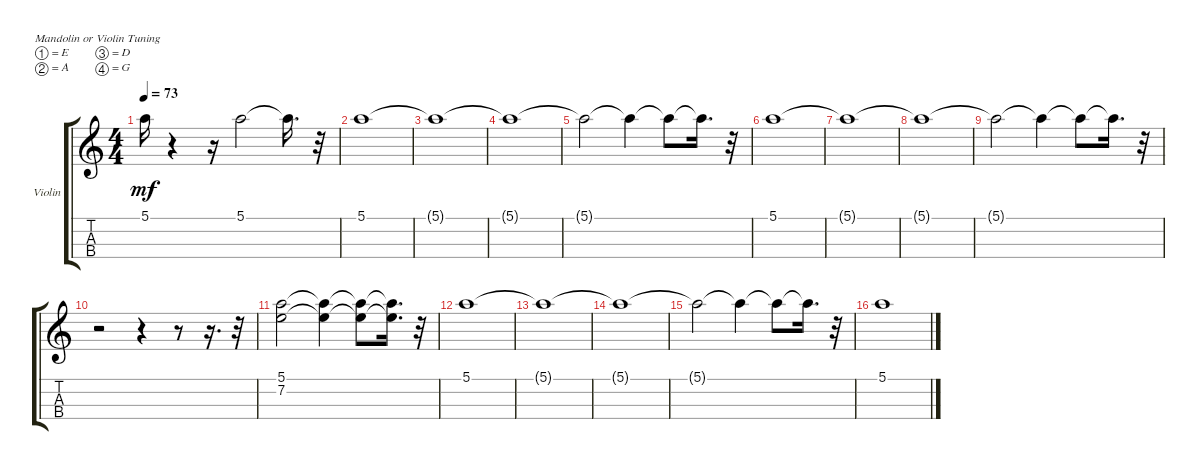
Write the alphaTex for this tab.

\bracketExtendMode groupsimilarinstruments
\firstSystemTrackNameOrientation horizontal
\otherSystemsTrackNameOrientation horizontal
\track ("string line" "Violin") {instrument violin}
\staff {score tabs}
\tuning (E5 A4 D4 G3)
\ts (4 4)
\tempo 73
\clef g2
\ks c
5.1{t}.16{dy mf} r.4 r.16 5.1.2 5.1{t}.16{d} r.32 |
5.1.1 |
5.1{t}.1 |
5.1{t}.1 |
5.1{t}.2 5.1{t}.4 5.1{t}.8 5.1{t}.16{d} r.32 |
5.1.1 |
5.1{t}.1 |
5.1{t}.1 |
5.1{t}.2 5.1{t}.4 5.1{t}.8 5.1{t}.16{d} r.32 |
r.2 r.4 r.8 r.16{d} r.32 |
(5.1 7.2).2 (5.1{t} 7.2{t}).4 (5.1{t} 7.2{t}).8 (5.1{t} 7.2{t}).16{d} r.32 |
5.1.1 |
5.1{t}.1 |
5.1{t}.1 |
5.1{t}.2 5.1{t}.4 5.1{t}.8 5.1{t}.16{d} r.32 |
5.1.1
